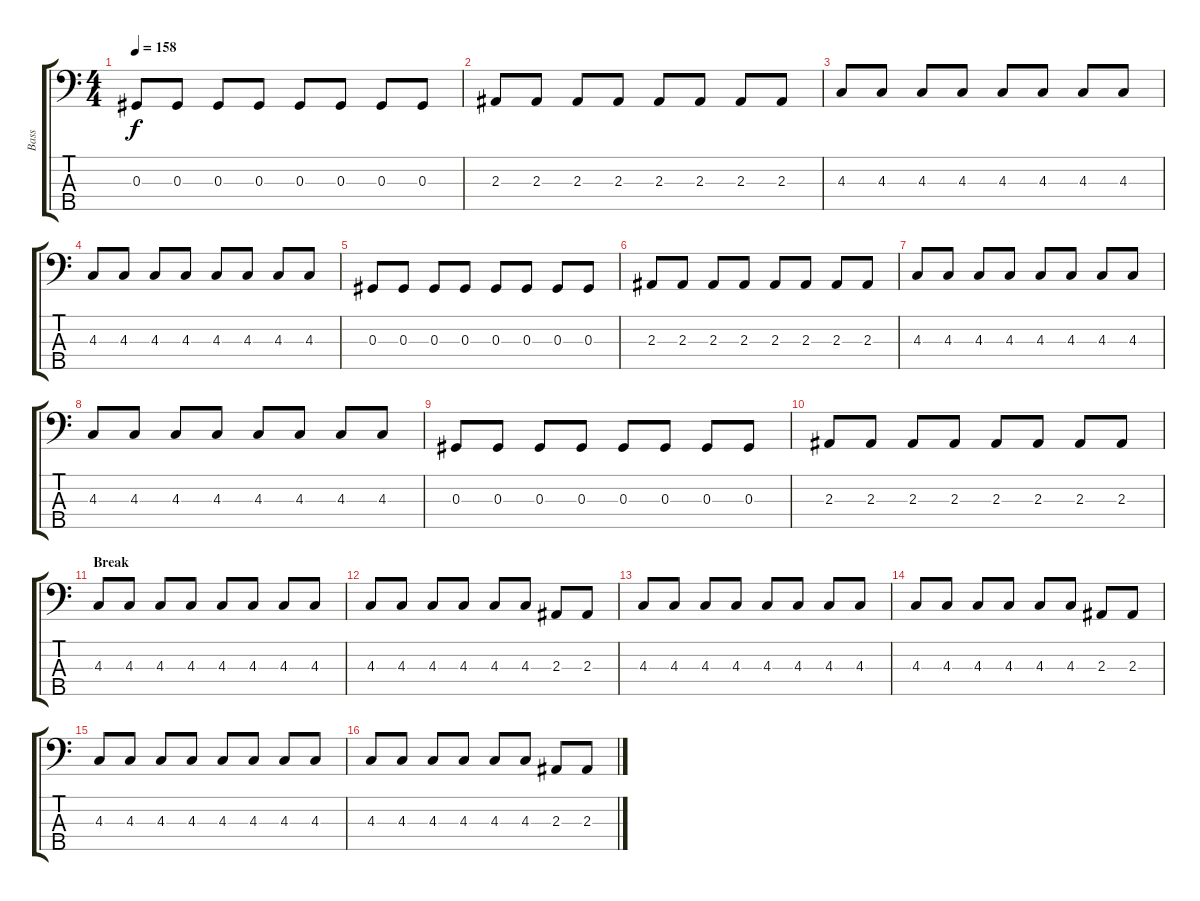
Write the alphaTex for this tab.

\track ("Bass" "Bass") {instrument electricbasspick}
\staff {score tabs}
\tuning (Gb2 Db2 Ab1 Eb1 Bb0) {hide}
\ts (4 4)
\tempo 158
\clef f4
\ks c
0.3.8{dy f} 0.3.8 0.3.8 0.3.8 0.3.8 0.3.8 0.3.8 0.3.8 |
2.3.8 2.3.8 2.3.8 2.3.8 2.3.8 2.3.8 2.3.8 2.3.8 |
4.3.8 4.3.8 4.3.8 4.3.8 4.3.8 4.3.8 4.3.8 4.3.8 |
4.3.8 4.3.8 4.3.8 4.3.8 4.3.8 4.3.8 4.3.8 4.3.8 |
0.3.8 0.3.8 0.3.8 0.3.8 0.3.8 0.3.8 0.3.8 0.3.8 |
2.3.8 2.3.8 2.3.8 2.3.8 2.3.8 2.3.8 2.3.8 2.3.8 |
4.3.8 4.3.8 4.3.8 4.3.8 4.3.8 4.3.8 4.3.8 4.3.8 |
4.3.8 4.3.8 4.3.8 4.3.8 4.3.8 4.3.8 4.3.8 4.3.8 |
0.3.8 0.3.8 0.3.8 0.3.8 0.3.8 0.3.8 0.3.8 0.3.8 |
2.3.8 2.3.8 2.3.8 2.3.8 2.3.8 2.3.8 2.3.8 2.3.8 |
\section ("" "Break")
4.3.8 4.3.8 4.3.8 4.3.8 4.3.8 4.3.8 4.3.8 4.3.8 |
4.3.8 4.3.8 4.3.8 4.3.8 4.3.8 4.3.8 2.3.8 2.3.8 |
4.3.8 4.3.8 4.3.8 4.3.8 4.3.8 4.3.8 4.3.8 4.3.8 |
4.3.8 4.3.8 4.3.8 4.3.8 4.3.8 4.3.8 2.3.8 2.3.8 |
4.3.8 4.3.8 4.3.8 4.3.8 4.3.8 4.3.8 4.3.8 4.3.8 |
4.3.8 4.3.8 4.3.8 4.3.8 4.3.8 4.3.8 2.3.8 2.3.8
